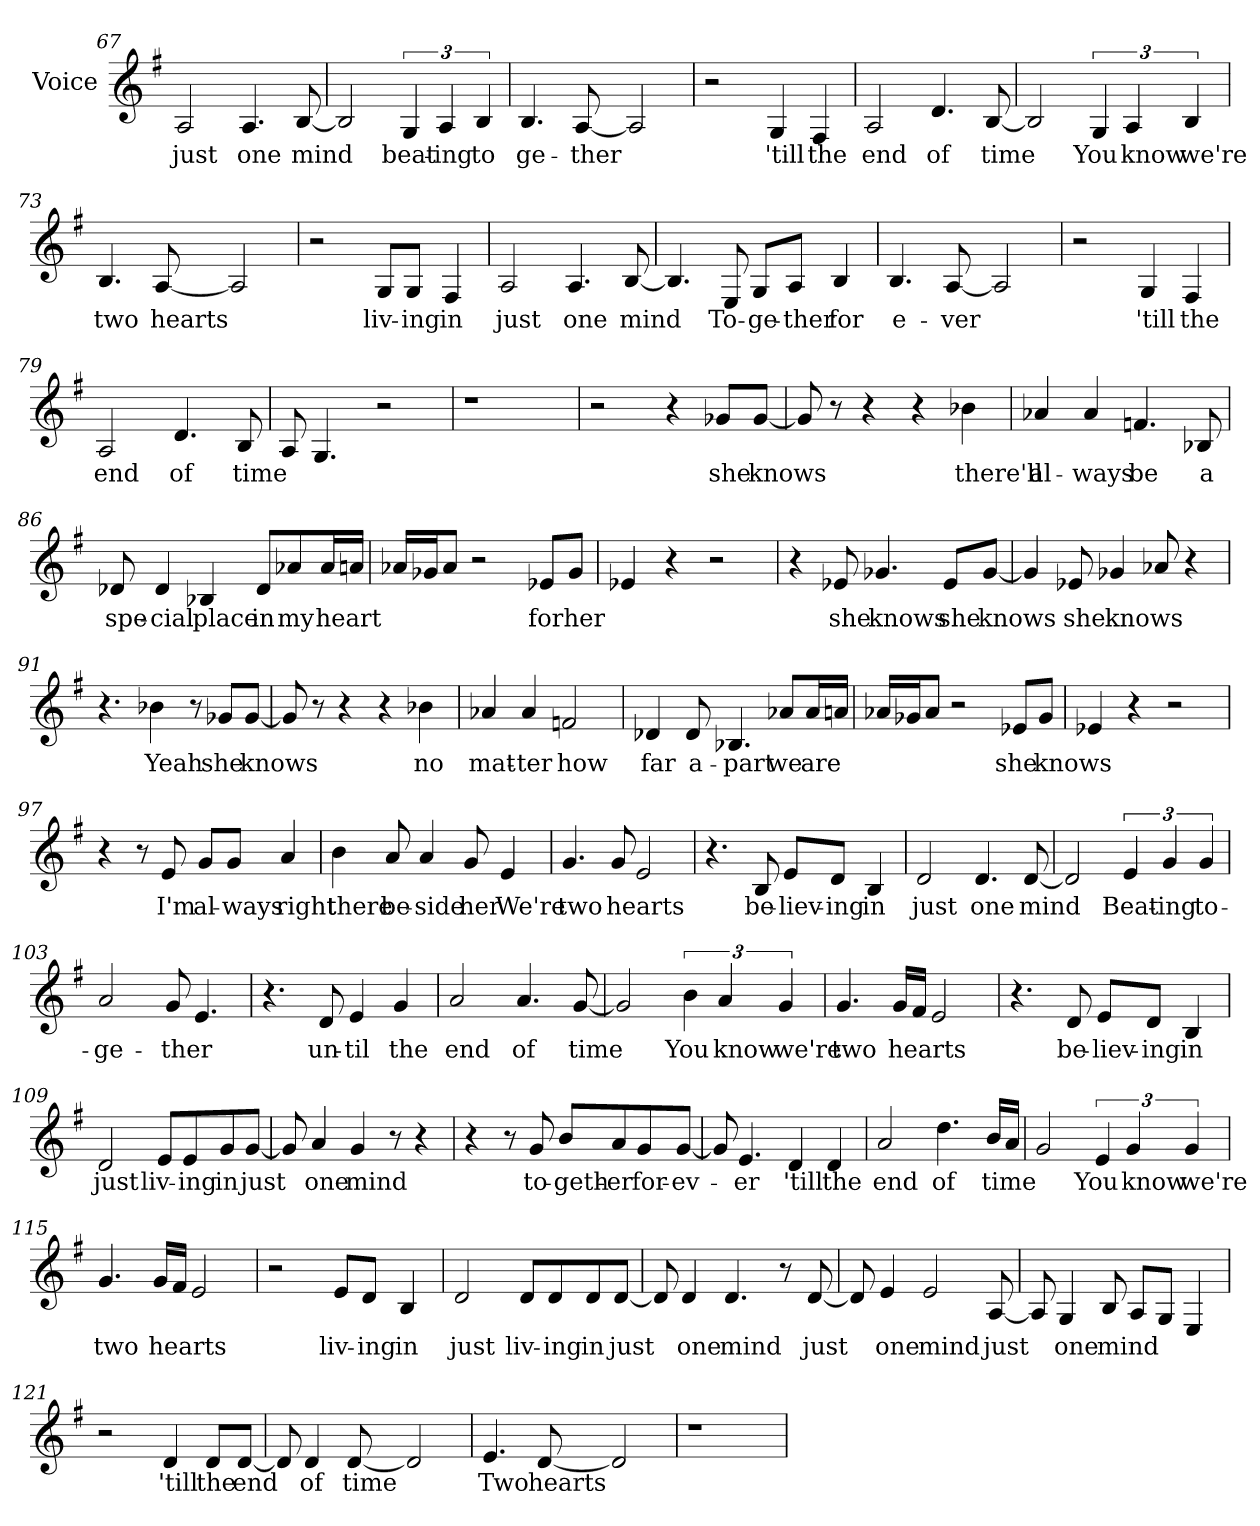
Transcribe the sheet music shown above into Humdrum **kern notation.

**kern	**text
*part1	*part1
*staff1	*staff1
*I"Voice	*
*I'Vo.	*
*clefG2	*
*k[f#]	*
=67	=67
!	!LO:LY:b
2A/	just
!	!LO:LY:b
4.A/	one
!	!LO:LY:b
[8B/	mind
=68	=68
2B/]	.
!	!LO:LY:b
6G/	beat-
!	!LO:LY:b
6A/	-ing
!	!LO:LY:b
6B/	to
=69	=69
!	!LO:LY:b
4.B/	ge-
!	!LO:LY:b
[8A/	-ther
2A/]	.
=70	=70
2r	.
!	!LO:LY:b
4G/	'till
!	!LO:LY:b
4F#/	the
!!LO:LB:g=z
=71	=71
!	!LO:LY:b
2A/	end
!	!LO:LY:b
4.d/	of
!	!LO:LY:b
[8B/	time
=72	=72
2B/]	.
!	!LO:LY:b
6G/	You
!	!LO:LY:b
6A/	know
!	!LO:LY:b
6B/	we're
=73	=73
!	!LO:LY:b
4.B/	two
!	!LO:LY:b
[8A/	hearts
2A/]	.
=74	=74
2r	.
!	!LO:LY:b
8G/L	liv-
!	!LO:LY:b
8G/J	-ing
!	!LO:LY:b
4F#/	in
=75	=75
!	!LO:LY:b
2A/	just
!	!LO:LY:b
4.A/	one
!	!LO:LY:b
[8B/	mind
!!LO:LB:g=z
=76	=76
4.B/]	.
!	!LO:LY:b
8E/	To-
!	!LO:LY:b
8G/L	-ge-
!	!LO:LY:b
8A/J	-ther
!	!LO:LY:b
4B/	for
=77	=77
!	!LO:LY:b
4.B/	e-
!	!LO:LY:b
[8A/	-ver
2A/]	.
=78	=78
2r	.
!	!LO:LY:b
4G/	'till
!	!LO:LY:b
4F#/	the
=79	=79
!	!LO:LY:b
2A/	end
!	!LO:LY:b
4.d/	of
!	!LO:LY:b
8B/	time
=80	=80
8A/	.
4.G/	.
2r	.
=81	=81
1r	.
=82	=82
1r	.
!!LO:LB:g=z
=83	=83
2r	.
4r	.
!	!LO:LY:b
8g-X/L	she
!	!LO:LY:b
[8g-/J	knows
=84	=84
8g-/]	.
8r	.
4r	.
4r	.
!	!LO:LY:b
4b-X\	there'll
=85	=85
!	!LO:LY:b
4a-X/	al-
!	!LO:LY:b
4a-/	-ways
!	!LO:LY:b
4.fn/	be
!	!LO:LY:b
8B-X/	a
=86	=86
!	!LO:LY:b
8d-X/	spe-
!	!LO:LY:b
4d-/	-cial
!	!LO:LY:b
4B-X/	place
!	!LO:LY:b
8d-/L	in
!	!LO:LY:b
8a-X/	my
!	!LO:LY:b
16a-/L	heart
16an/JJ	.
!!LO:PB:g=z
=87	=87
16a-X/LL	.
16g-X/J	.
8a-/J	.
2r	.
!	!LO:LY:b
8e-X/L	for
!	!LO:LY:b
8g-/J	her
=88	=88
4e-X/	.
4r	.
2r	.
=89	=89
4r	.
!	!LO:LY:b
8e-X/	she
!	!LO:LY:b
4.g-X/	knows
!	!LO:LY:b
8e-/L	she
!	!LO:LY:b
[8g-/J	knows
=90	=90
4g-/]	.
!	!LO:LY:b
8e-X/	she
!	!LO:LY:b
4g-X/	knows
8a-X/	.
4r	.
!!LO:LB:g=z
=91	=91
4.r	.
!	!LO:LY:b
4b-X\	Yeah
8r	.
!	!LO:LY:b
8g-X/L	she
!	!LO:LY:b
[8g-/J	knows
=92	=92
8g-/]	.
8r	.
4r	.
4r	.
!	!LO:LY:b
4b-X\	no
=93	=93
!	!LO:LY:b
4a-X/	mat-
!	!LO:LY:b
4a-/	-ter
!	!LO:LY:b
2fn/	how
=94	=94
!	!LO:LY:b
4d-X/	far
!	!LO:LY:b
8d-/	a-
!	!LO:LY:b
4.B-X/	-part
!	!LO:LY:b
8a-X/L	we
!	!LO:LY:b
16a-/L	are
16an/JJ	.
!!LO:LB:g=z
=95	=95
16a-X/LL	.
16g-X/J	.
8a-/J	.
2r	.
!	!LO:LY:b
8e-X/L	she
!	!LO:LY:b
8g-/J	knows
=96	=96
4e-X/	.
4r	.
2r	.
=97	=97
4r	.
8r	.
!	!LO:LY:b
8e/	I'm
!	!LO:LY:b
8g/L	al-
!	!LO:LY:b
8g/J	-ways
!	!LO:LY:b
4a/	right
=98	=98
!	!LO:LY:b
4b\	there
!	!LO:LY:b
8a/	be-
!	!LO:LY:b
4a/	-side
!	!LO:LY:b
8g/	her
!	!LO:LY:b
4e/	We're
!!LO:LB:g=z
=99	=99
!	!LO:LY:b
4.g/	two
!	!LO:LY:b
8g/	hearts
2e/	.
=100	=100
4.r	.
!	!LO:LY:b
8B/	be-
!	!LO:LY:b
8e/L	-liev-
!	!LO:LY:b
8d/J	-ing
!	!LO:LY:b
4B/	in
=101	=101
!	!LO:LY:b
2d/	just
!	!LO:LY:b
4.d/	one
!	!LO:LY:b
[8d/	mind
=102	=102
2d/]	.
!	!LO:LY:b
6e/	Beat-
!	!LO:LY:b
6g/	-ing
!	!LO:LY:b
6g/	to-
=103	=103
!	!LO:LY:b
2a/	-ge-
!	!LO:LY:b
8g/	-ther
4.e/	.
=104	=104
4.r	.
!	!LO:LY:b
8d/	un-
!	!LO:LY:b
4e/	-til
!	!LO:LY:b
4g/	the
!!LO:LB:g=z
=105	=105
!	!LO:LY:b
2a/	end
!	!LO:LY:b
4.a/	of
!	!LO:LY:b
[8g/	time
=106	=106
2g/]	.
!	!LO:LY:b
6b\	You
!	!LO:LY:b
6a/	know
!	!LO:LY:b
6g/	we're
=107	=107
!	!LO:LY:b
4.g/	two
!	!LO:LY:b
16g/LL	hearts
16f#/JJ	.
2e/	.
=108	=108
4.r	.
!	!LO:LY:b
8d/	be-
!	!LO:LY:b
8e/L	-liev-
!	!LO:LY:b
8d/J	-ing
!	!LO:LY:b
4B/	in
!!LO:LB:g=z
=109	=109
!	!LO:LY:b
2d/	just
!	!LO:LY:b
8e/L	liv-
!	!LO:LY:b
8e/	-ing
!	!LO:LY:b
8g/	in
!	!LO:LY:b
[8g/J	just
=110	=110
8g/]	.
!	!LO:LY:b
4a/	one
!	!LO:LY:b
4g/	mind
8r	.
4r	.
=111	=111
4r	.
8r	.
!	!LO:LY:b
8g/	to-
!	!LO:LY:b
8b/L	-geth-
!	!LO:LY:b
8a/	-er
!	!LO:LY:b
8g/	for-
!	!LO:LY:b
[8g/J	-ev-
=112	=112
8g/]	.
!	!LO:LY:b
4.e/	-er
!	!LO:LY:b
4d/	'till
!	!LO:LY:b
4d/	the
!!LO:LB:g=z
=113	=113
!	!LO:LY:b
2a/	end
!	!LO:LY:b
4.dd\	of
!	!LO:LY:b
16b/LL	time
16a/JJ	.
=114	=114
2g/	.
!	!LO:LY:b
6e/	You
!	!LO:LY:b
6g/	know
!	!LO:LY:b
6g/	we're
=115	=115
!	!LO:LY:b
4.g/	two
!	!LO:LY:b
16g/LL	hearts
16f#/JJ	.
2e/	.
=116	=116
2r	.
!	!LO:LY:b
8e/L	liv-
!	!LO:LY:b
8d/J	-ing
!	!LO:LY:b
4B/	in
=117	=117
!	!LO:LY:b
2d/	just
!	!LO:LY:b
8d/L	liv-
!	!LO:LY:b
8d/	-ing
!	!LO:LY:b
8d/	in
!	!LO:LY:b
[8d/J	just
!!LO:LB:g=z
=118	=118
8d/]	.
!	!LO:LY:b
4d/	one
!	!LO:LY:b
4.d/	mind
8r	.
!	!LO:LY:b
[8d/	just
=119	=119
8d/]	.
!	!LO:LY:b
4e/	one
!	!LO:LY:b
2e/	mind
!	!LO:LY:b
[8A/	just
=120	=120
8A/]	.
!	!LO:LY:b
4G/	one
!	!LO:LY:b
8B/	mind
8A/L	.
8G/J	.
4E/	.
=121	=121
2r	.
!	!LO:LY:b
4d/	'till
!	!LO:LY:b
8d/L	the
!	!LO:LY:b
[8d/J	end
=122	=122
8d/]	.
!	!LO:LY:b
4d/	of
!	!LO:LY:b
[8d/	time
2d/]	.
!!LO:PB:g=z
=123	=123
!	!LO:LY:b
4.e/	Two
!	!LO:LY:b
[8d/	hearts
2d/]	.
=124	=124
1r	.
=125	=125
1r	.
=126	=126
1r	.
=127	=127
1r	.
=128	=128
1r	.
=129	=129
1r	.
=130	=130
1r	.
=131	=131
1r	.
==	==
*-	*-
